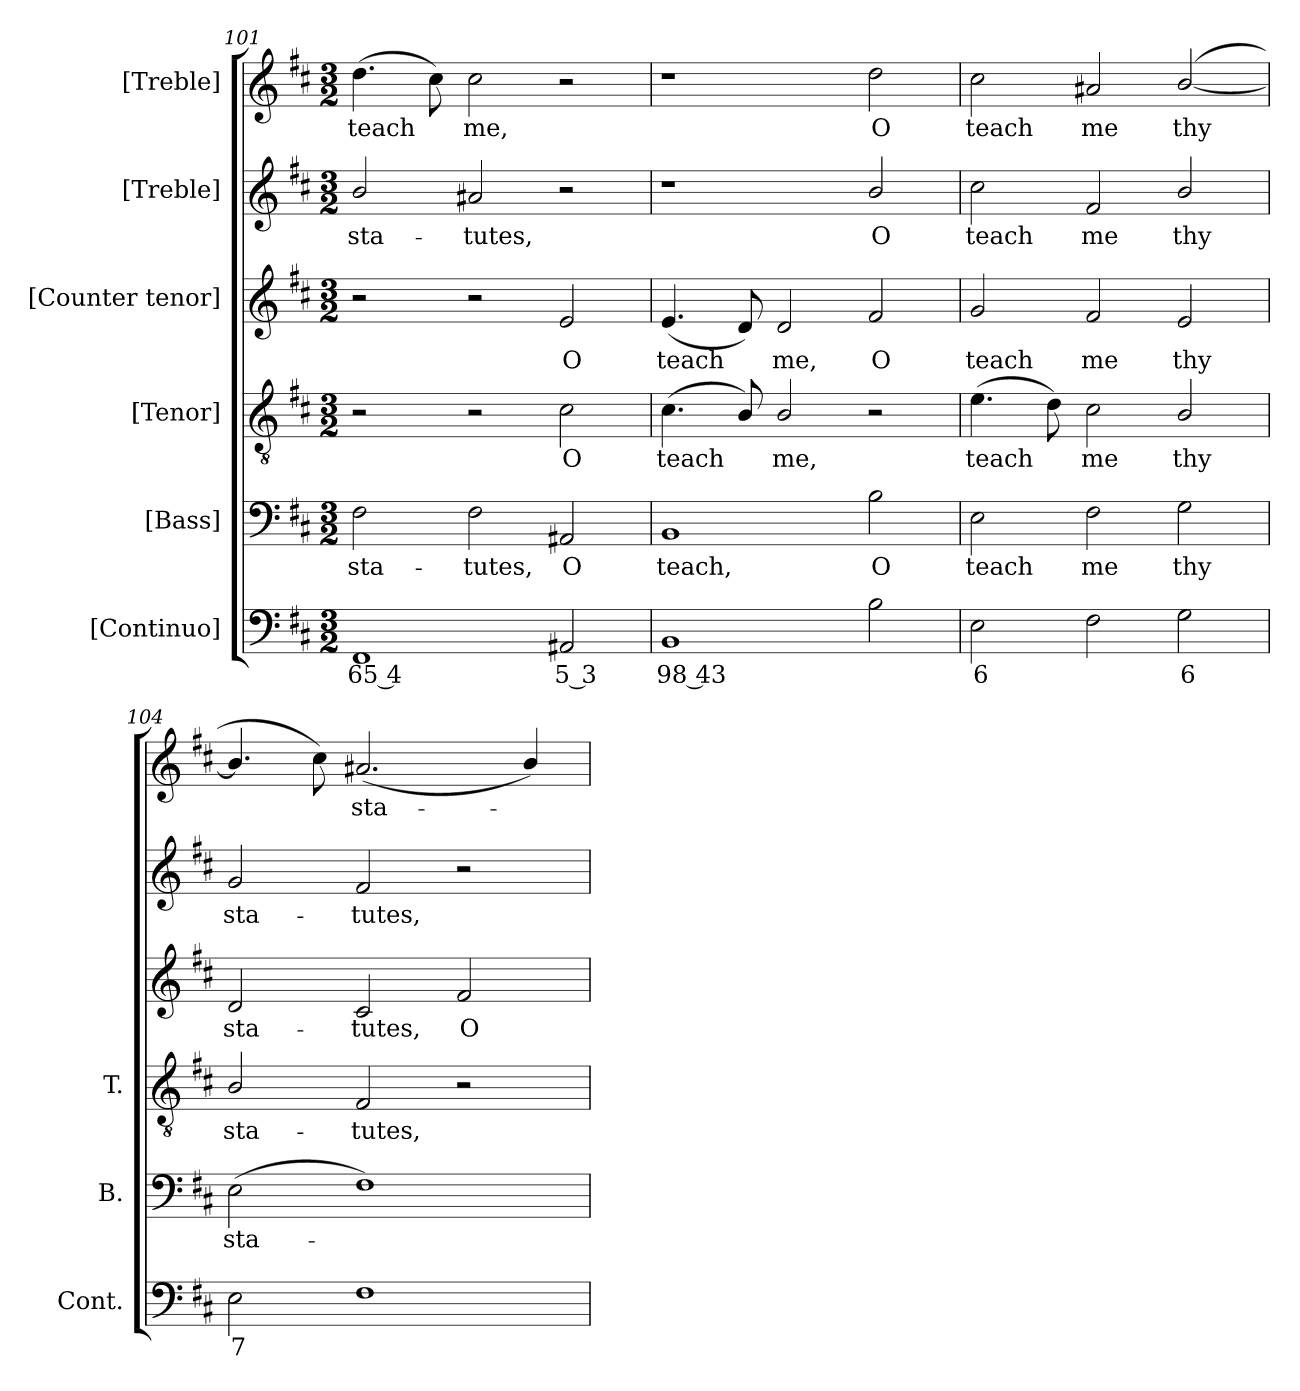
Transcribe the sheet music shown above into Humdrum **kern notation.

**kern	**text	**kern	**text	**kern	**text	**kern	**text	**kern	**text	**kern	**text
*part6	*part6	*part5	*part5	*part4	*part4	*part3	*part3	*part2	*part2	*part1	*part1
*staff6	*staff6	*staff5	*staff5	*staff4	*staff4	*staff3	*staff3	*staff2	*staff2	*staff1	*staff1
*I"[Continuo]	*	*I"[Bass]	*	*I"[Tenor]	*	*I"[Counter tenor]	*	*I"[Treble]	*	*I"[Treble]	*
*I'Cont.	*	*I'B.	*	*I'T.	*	*	*	*	*	*	*
*clefF4	*	*clefF4	*	*clefGv2	*	*clefG2	*	*clefG2	*	*clefG2	*
*	*	*	*	*ITrd7c12	*	*	*	*	*	*	*
*k[f#c#]	*	*k[f#c#]	*	*k[f#c#]	*	*k[f#c#]	*	*k[f#c#]	*	*k[f#c#]	*
*D:	*	*D:	*	*D:	*	*D:	*	*D:	*	*D:	*
*M3/2	*	*M3/2	*	*M3/2	*	*M3/2	*	*M3/2	*	*M3/2	*
=101	=101	=101	=101	=101	=101	=101	=101	=101	=101	=101	=101
!	!LO:LY:b:color=#000000	!	!	!	!	!	!	!	!	!	!
!	!	!	!LO:LY:b:color=#000000	!	!	!	!	!	!	!	!
!	!	!	!	!	!	!	!	!	!LO:LY:b:color=#000000	!	!
!	!	!	!	!	!	!	!	!	!	!	!LO:LY:b:color=#000000
1FF#i	65 4	2F#i\	sta-	2r	.	2r	.	2bi/	sta-	(4.ddi\	teach
.	.	.	.	.	.	.	.	.	.	8cc#i\)	.
!	!	!	!LO:LY:b:color=#000000	!	!	!	!	!	!	!	!
!	!	!	!	!	!	!	!	!	!LO:LY:b:color=#000000	!	!
!	!	!	!	!	!	!	!	!	!	!	!LO:LY:b:color=#000000
.	.	2F#i\	-tutes,	2r	.	2r	.	2a#Xi/	-tutes,	2cc#i\	me,
!	!LO:LY:b:color=#000000	!	!	!	!	!	!	!	!	!	!
!	!	!	!LO:LY:b:color=#000000	!	!	!	!	!	!	!	!
!	!	!	!	!	!LO:LY:b:color=#000000	!	!	!	!	!	!
!	!	!	!	!	!	!	!LO:LY:b:color=#000000	!	!	!	!
2AA#Xi/	5 3	2AA#Xi/	O	2C#i\	O	2ei/	O	2r	.	2r	.
=102	=102	=102	=102	=102	=102	=102	=102	=102	=102	=102	=102
!	!LO:LY:b:color=#000000	!	!	!	!	!	!	!	!	!	!
!	!	!	!LO:LY:b:color=#000000	!	!	!	!	!	!	!	!
!	!	!	!	!	!LO:LY:b:color=#000000	!	!	!	!	!	!
!	!	!	!	!	!	!	!LO:LY:b:color=#000000	!	!	!	!
1BBi	98 43	1BBi	teach,	(4.C#i\	teach	(4.ei/	teach	1r	.	1r	.
.	.	.	.	8BBi/)	.	8di/)	.	.	.	.	.
!	!	!	!	!	!LO:LY:b:color=#000000	!	!	!	!	!	!
!	!	!	!	!	!	!	!LO:LY:b:color=#000000	!	!	!	!
.	.	.	.	2BBi/	me,	2di/	me,	.	.	.	.
!	!	!	!LO:LY:b:color=#000000	!	!	!	!	!	!	!	!
!	!	!	!	!	!	!	!LO:LY:b:color=#000000	!	!	!	!
!	!	!	!	!	!	!	!	!	!LO:LY:b:color=#000000	!	!
!	!	!	!	!	!	!	!	!	!	!	!LO:LY:b:color=#000000
2Bi\	.	2Bi\	O	2r	.	2f#i/	O	2bi/	O	2ddi\	O
!!LO:LB:g=z
=103	=103	=103	=103	=103	=103	=103	=103	=103	=103	=103	=103
!	!LO:LY:b:color=#000000	!	!	!	!	!	!	!	!	!	!
!	!	!	!LO:LY:b:color=#000000	!	!	!	!	!	!	!	!
!	!	!	!	!	!LO:LY:b:color=#000000	!	!	!	!	!	!
!	!	!	!	!	!	!	!LO:LY:b:color=#000000	!	!	!	!
!	!	!	!	!	!	!	!	!	!LO:LY:b:color=#000000	!	!
!	!	!	!	!	!	!	!	!	!	!	!LO:LY:b:color=#000000
2Ei\	6	2Ei\	teach	(4.Ei\	teach	2gi/	teach	2cc#i\	teach	2cc#i\	teach
.	.	.	.	8Di\)	.	.	.	.	.	.	.
!	!	!	!LO:LY:b:color=#000000	!	!	!	!	!	!	!	!
!	!	!	!	!	!LO:LY:b:color=#000000	!	!	!	!	!	!
!	!	!	!	!	!	!	!LO:LY:b:color=#000000	!	!	!	!
!	!	!	!	!	!	!	!	!	!LO:LY:b:color=#000000	!	!
!	!	!	!	!	!	!	!	!	!	!	!LO:LY:b:color=#000000
2F#i\	.	2F#i\	me	2C#i\	me	2f#i/	me	2f#i/	me	2a#Xi/	me
!	!LO:LY:b:color=#000000	!	!	!	!	!	!	!	!	!	!
!	!	!	!LO:LY:b:color=#000000	!	!	!	!	!	!	!	!
!	!	!	!	!	!LO:LY:b:color=#000000	!	!	!	!	!	!
!	!	!	!	!	!	!	!LO:LY:b:color=#000000	!	!	!	!
!	!	!	!	!	!	!	!	!	!LO:LY:b:color=#000000	!	!
!	!	!	!	!	!	!	!	!	!	!	!LO:LY:b:color=#000000
2Gi\	6	2Gi\	thy	2BBi/	thy	2ei/	thy	2bi/	thy	([2bi/	thy
=104	=104	=104	=104	=104	=104	=104	=104	=104	=104	=104	=104
!	!LO:LY:b:color=#000000	!	!	!	!	!	!	!	!	!	!
!	!	!	!LO:LY:b:color=#000000	!	!	!	!	!	!	!	!
!	!	!	!	!	!LO:LY:b:color=#000000	!	!	!	!	!	!
!	!	!	!	!	!	!	!LO:LY:b:color=#000000	!	!	!	!
!	!	!	!	!	!	!	!	!	!LO:LY:b:color=#000000	!	!
2Ei\	7	(2Ei\	sta-	2BBi/	sta-	2di/	sta-	2gi/	sta-	4.bi/]	.
.	.	.	.	.	.	.	.	.	.	8cc#i\)	.
!	!	!	!	!	!LO:LY:b:color=#000000	!	!	!	!	!	!
!	!	!	!	!	!	!	!LO:LY:b:color=#000000	!	!	!	!
!	!	!	!	!	!	!	!	!	!LO:LY:b:color=#000000	!	!
!	!	!	!	!	!	!	!	!	!	!	!LO:LY:b:color=#000000
1F#i	.	1F#i)	.	2FF#i/	-tutes,	2c#i/	-tutes,	2f#i/	-tutes,	(2.a#Xi/	sta-
!	!	!	!	!	!	!	!LO:LY:b:color=#000000	!	!	!	!
.	.	.	.	2r	.	2f#i/	O	2r	.	.	.
.	.	.	.	.	.	.	.	.	.	4bi/)	.
=	=	=	=	=	=	=	=	=	=	=	=
*-	*-	*-	*-	*-	*-	*-	*-	*-	*-	*-	*-
